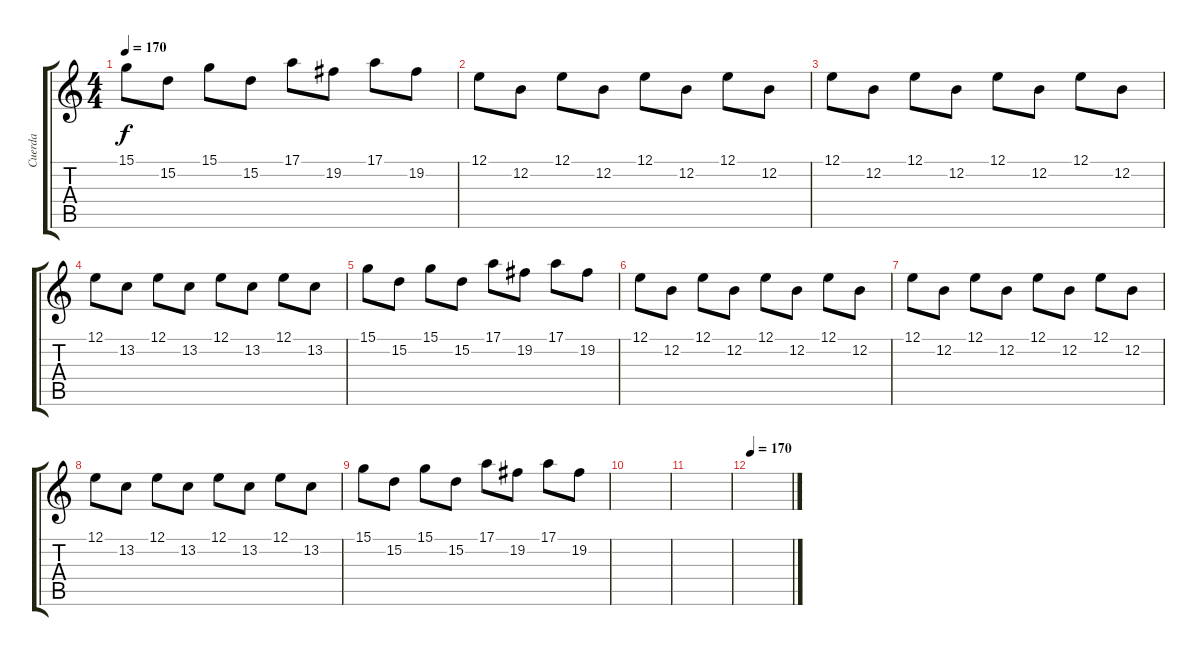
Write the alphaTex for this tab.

\track ("Cuerda" "Cuerda") {instrument pizzicatostrings}
\staff {score tabs}
\tuning (E4 B3 G3 D3 A2 E2) {hide}
\ts (4 4)
\tempo 170
\clef g2
\ks c
15.1.8{dy f} 15.2.8 15.1.8 15.2.8 17.1.8 19.2.8 17.1.8 19.2.8 |
12.1.8 12.2.8 12.1.8 12.2.8 12.1.8 12.2.8 12.1.8 12.2.8 |
12.1.8 12.2.8 12.1.8 12.2.8 12.1.8 12.2.8 12.1.8 12.2.8 |
12.1.8 13.2.8 12.1.8 13.2.8 12.1.8 13.2.8 12.1.8 13.2.8 |
15.1.8 15.2.8 15.1.8 15.2.8 17.1.8 19.2.8 17.1.8 19.2.8 |
12.1.8 12.2.8 12.1.8 12.2.8 12.1.8 12.2.8 12.1.8 12.2.8 |
12.1.8 12.2.8 12.1.8 12.2.8 12.1.8 12.2.8 12.1.8 12.2.8 |
12.1.8 13.2.8 12.1.8 13.2.8 12.1.8 13.2.8 12.1.8 13.2.8 |
15.1.8 15.2.8 15.1.8 15.2.8 17.1.8 19.2.8 17.1.8 19.2.8 |
|
|
\tempo 170
